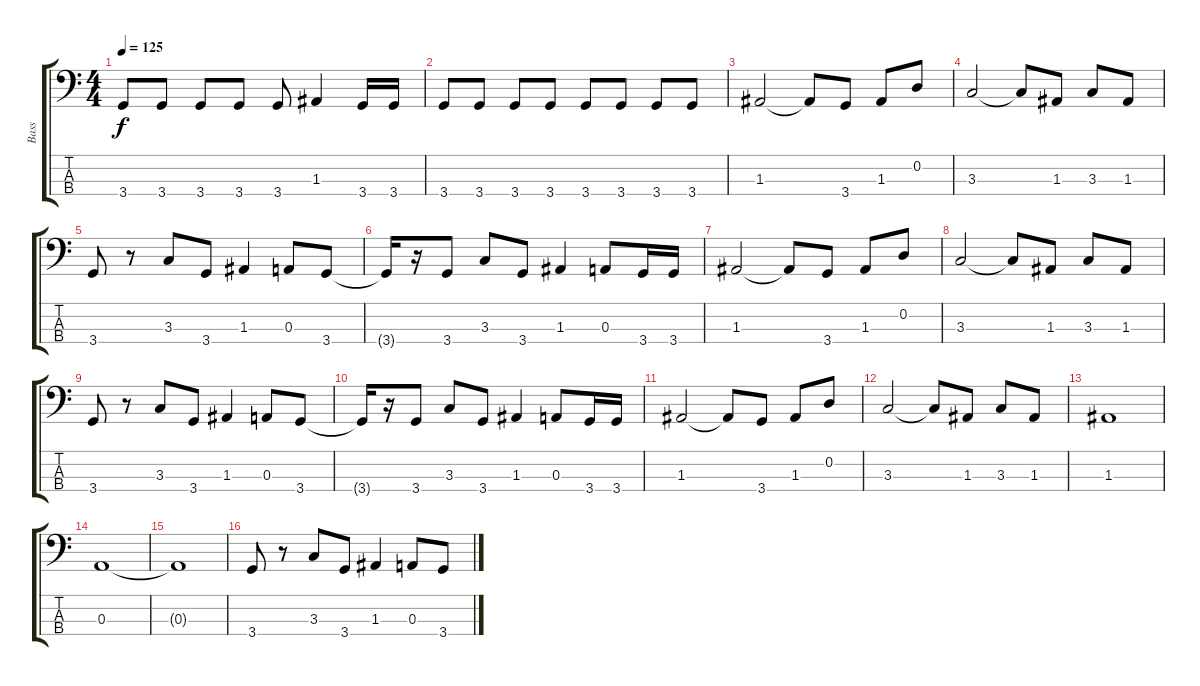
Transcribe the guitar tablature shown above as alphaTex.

\track ("Bass" "Bass") {instrument electricbassfinger}
\staff {score tabs}
\tuning (G2 D2 A1 E1) {hide}
\ts (4 4)
\tempo 125
\clef f4
\ks c
3.4.8{dy f} 3.4.8 3.4.8 3.4.8 3.4.8 1.3.4 3.4.16 3.4.16 |
3.4.8 3.4.8 3.4.8 3.4.8 3.4.8 3.4.8 3.4.8 3.4.8 |
1.3.2 1.3{t}.8 3.4.8 1.3.8 0.2.8 |
3.3.2 3.3{t}.8 1.3.8 3.3.8 1.3.8 |
3.4.8 r.8 3.3.8 3.4.8 1.3.4 0.3.8 3.4.8 |
3.4{t}.16 r.16 3.4.8 3.3.8 3.4.8 1.3.4 0.3.8 3.4.16 3.4.16 |
1.3.2 1.3{t}.8 3.4.8 1.3.8 0.2.8 |
3.3.2 3.3{t}.8 1.3.8 3.3.8 1.3.8 |
3.4.8 r.8 3.3.8 3.4.8 1.3.4 0.3.8 3.4.8 |
3.4{t}.16 r.16 3.4.8 3.3.8 3.4.8 1.3.4 0.3.8 3.4.16 3.4.16 |
1.3.2 1.3{t}.8 3.4.8 1.3.8 0.2.8 |
3.3.2 3.3{t}.8 1.3.8 3.3.8 1.3.8 |
1.3.1 |
0.3.1 |
0.3{t}.1 |
3.4.8 r.8 3.3.8 3.4.8 1.3.4 0.3.8 3.4.8
